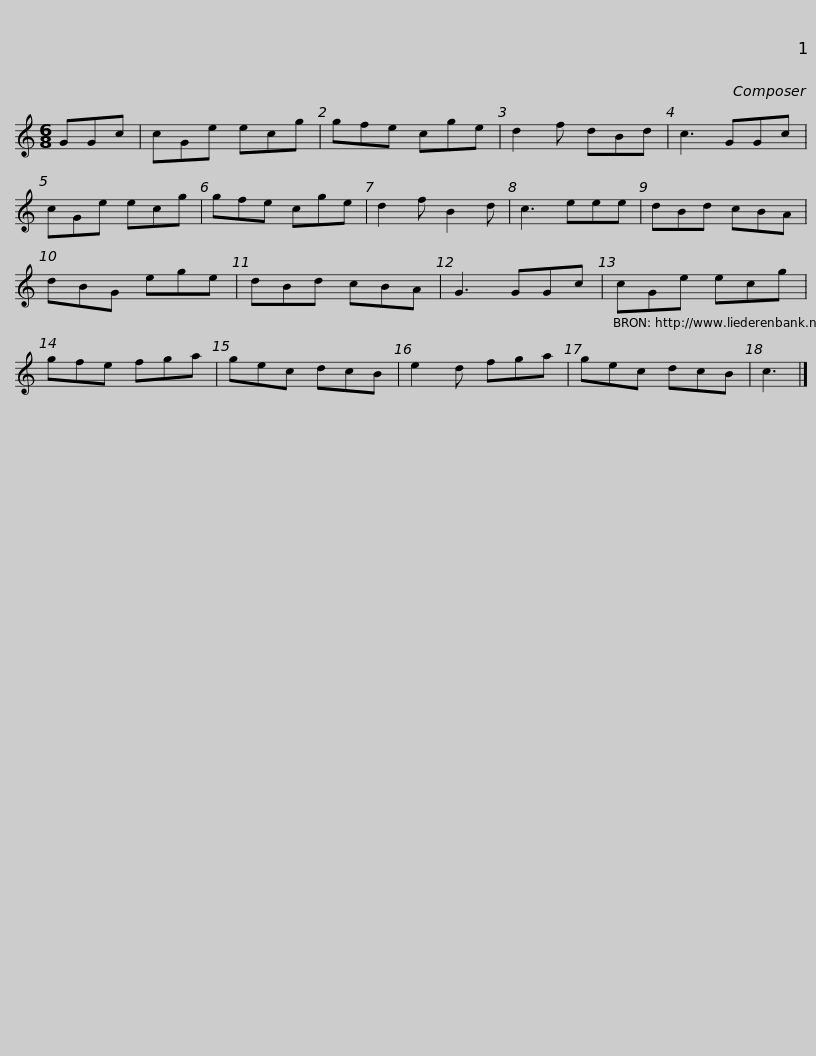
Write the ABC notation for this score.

X:1
L:1/8
M:6/8
I:linebreak $
K:C
V:1 treble
V:1
 GGc | cGe ecg | gfe cge | d2 f dBd | c3 GGc | %5
 cGe ecg | gfe cge |$ d2 f B2 d | c3 eee | dBd cBA | %10
 dBG ege | dBd cBA | G3 GGc |$ cGe ecg | gfe fga | %15
 gec dcB | e2 d fga | gec dcB | c3 |] %19
